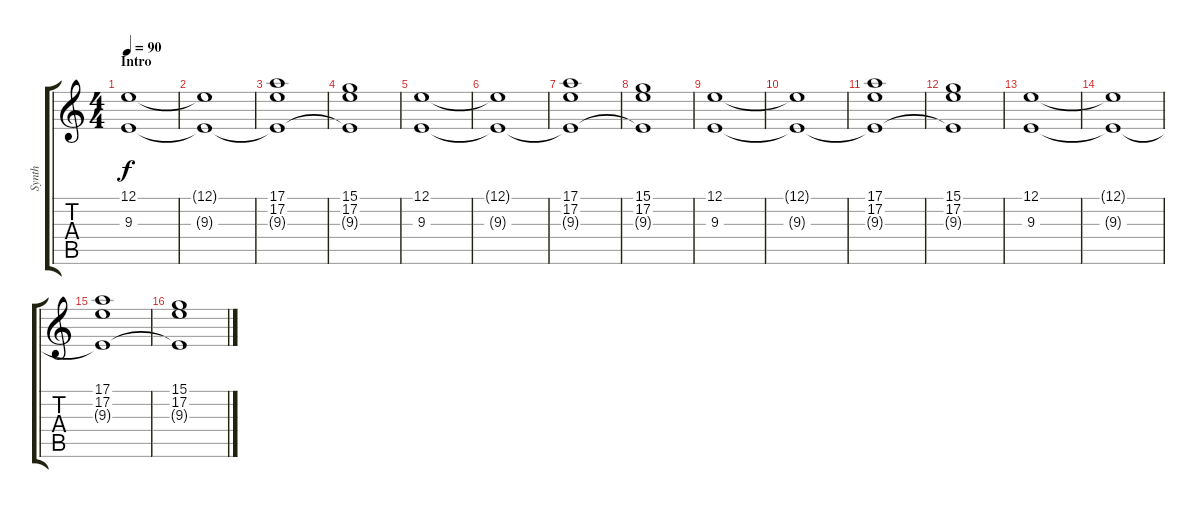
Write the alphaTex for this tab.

\track ("Synth" "Synth") {instrument choiraahs}
\staff {score tabs}
\tuning (E4 B3 G3 D3 A2 E2) {hide}
\ts (4 4)
\section ("" "Intro")
\tempo 90
\clef g2
\ks c
(12.1 9.3).1{dy f instrument choiraahs} |
(12.1{t} 9.3{t}).1 |
(17.1 17.2 9.3{t}).1 |
(15.1 17.2 9.3{t}).1 |
(12.1 9.3).1 |
(12.1{t} 9.3{t}).1 |
(17.1 17.2 9.3{t}).1 |
(15.1 17.2 9.3{t}).1 |
(12.1 9.3).1 |
(12.1{t} 9.3{t}).1 |
(17.1 17.2 9.3{t}).1 |
(15.1 17.2 9.3{t}).1 |
(12.1 9.3).1 |
(12.1{t} 9.3{t}).1 |
(17.1 17.2 9.3{t}).1 |
(15.1 17.2 9.3{t}).1
